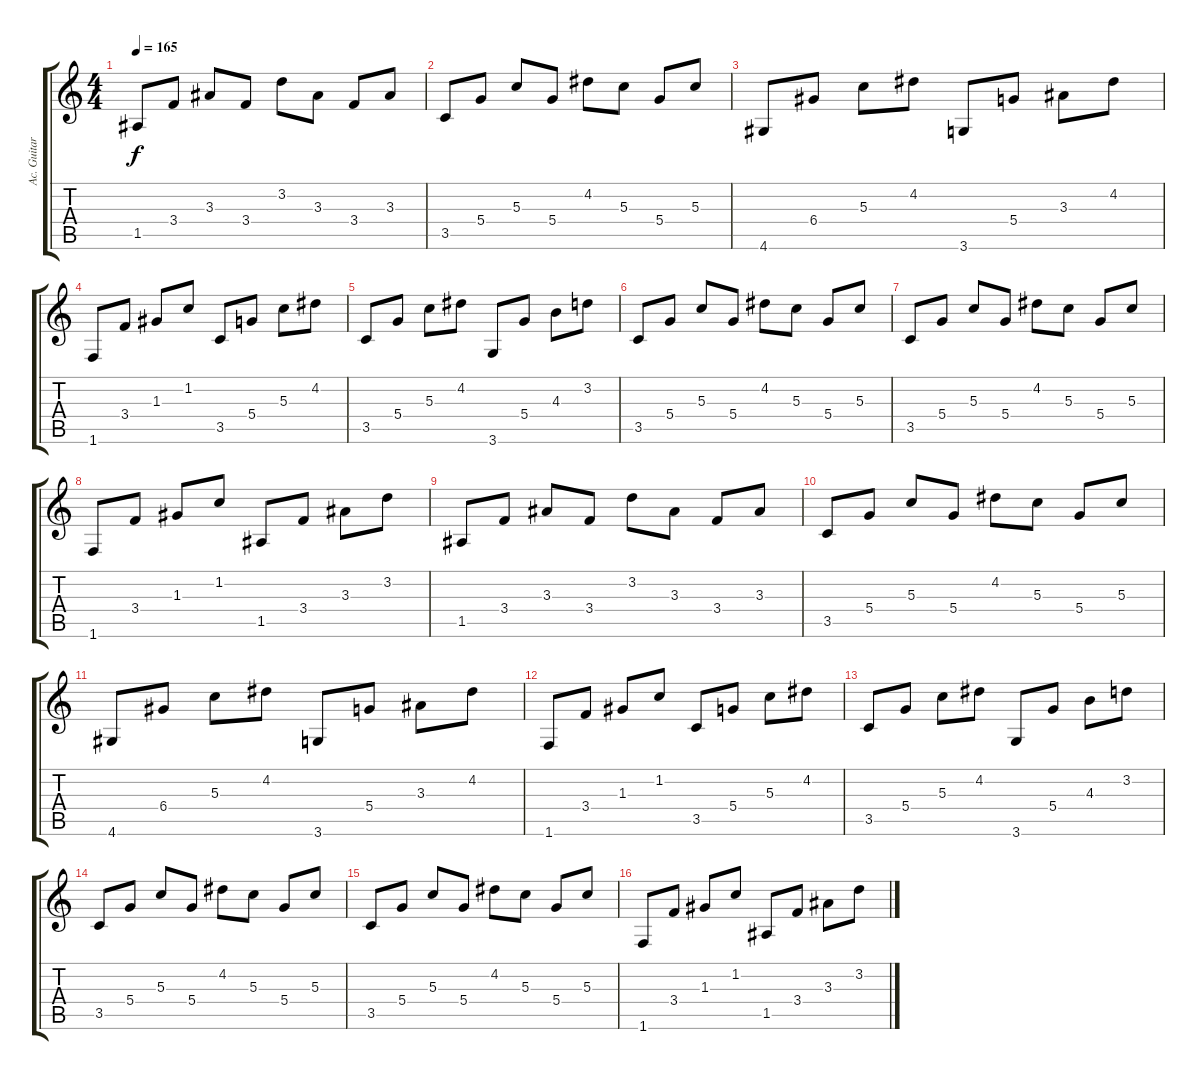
\track ("Ac. Guitar 2" "Ac. Guitar") {instrument acousticguitarsteel}
\staff {score tabs}
\tuning (E4 B3 G3 D3 A2 E2) {hide}
\ts (4 4)
\tempo 165
\clef g2
\ks c
1.5.8{dy f} 3.4.8 3.3.8 3.4.8 3.2.8 3.3.8 3.4.8 3.3.8 |
3.5.8 5.4.8 5.3.8 5.4.8 4.2.8 5.3.8 5.4.8 5.3.8 |
4.6.8 6.4.8 5.3.8 4.2.8 3.6.8 5.4.8 3.3.8 4.2.8 |
1.6.8 3.4.8 1.3.8 1.2.8 3.5.8 5.4.8 5.3.8 4.2.8 |
3.5.8 5.4.8 5.3.8 4.2.8 3.6.8 5.4.8 4.3.8 3.2.8 |
3.5.8 5.4.8 5.3.8 5.4.8 4.2.8 5.3.8 5.4.8 5.3.8 |
3.5.8 5.4.8 5.3.8 5.4.8 4.2.8 5.3.8 5.4.8 5.3.8 |
1.6.8 3.4.8 1.3.8 1.2.8 1.5.8 3.4.8 3.3.8 3.2.8 |
1.5.8 3.4.8 3.3.8 3.4.8 3.2.8 3.3.8 3.4.8 3.3.8 |
3.5.8 5.4.8 5.3.8 5.4.8 4.2.8 5.3.8 5.4.8 5.3.8 |
4.6.8 6.4.8 5.3.8 4.2.8 3.6.8 5.4.8 3.3.8 4.2.8 |
1.6.8 3.4.8 1.3.8 1.2.8 3.5.8 5.4.8 5.3.8 4.2.8 |
3.5.8 5.4.8 5.3.8 4.2.8 3.6.8 5.4.8 4.3.8 3.2.8 |
3.5.8 5.4.8 5.3.8 5.4.8 4.2.8 5.3.8 5.4.8 5.3.8 |
3.5.8 5.4.8 5.3.8 5.4.8 4.2.8 5.3.8 5.4.8 5.3.8 |
1.6.8 3.4.8 1.3.8 1.2.8 1.5.8 3.4.8 3.3.8 3.2.8
